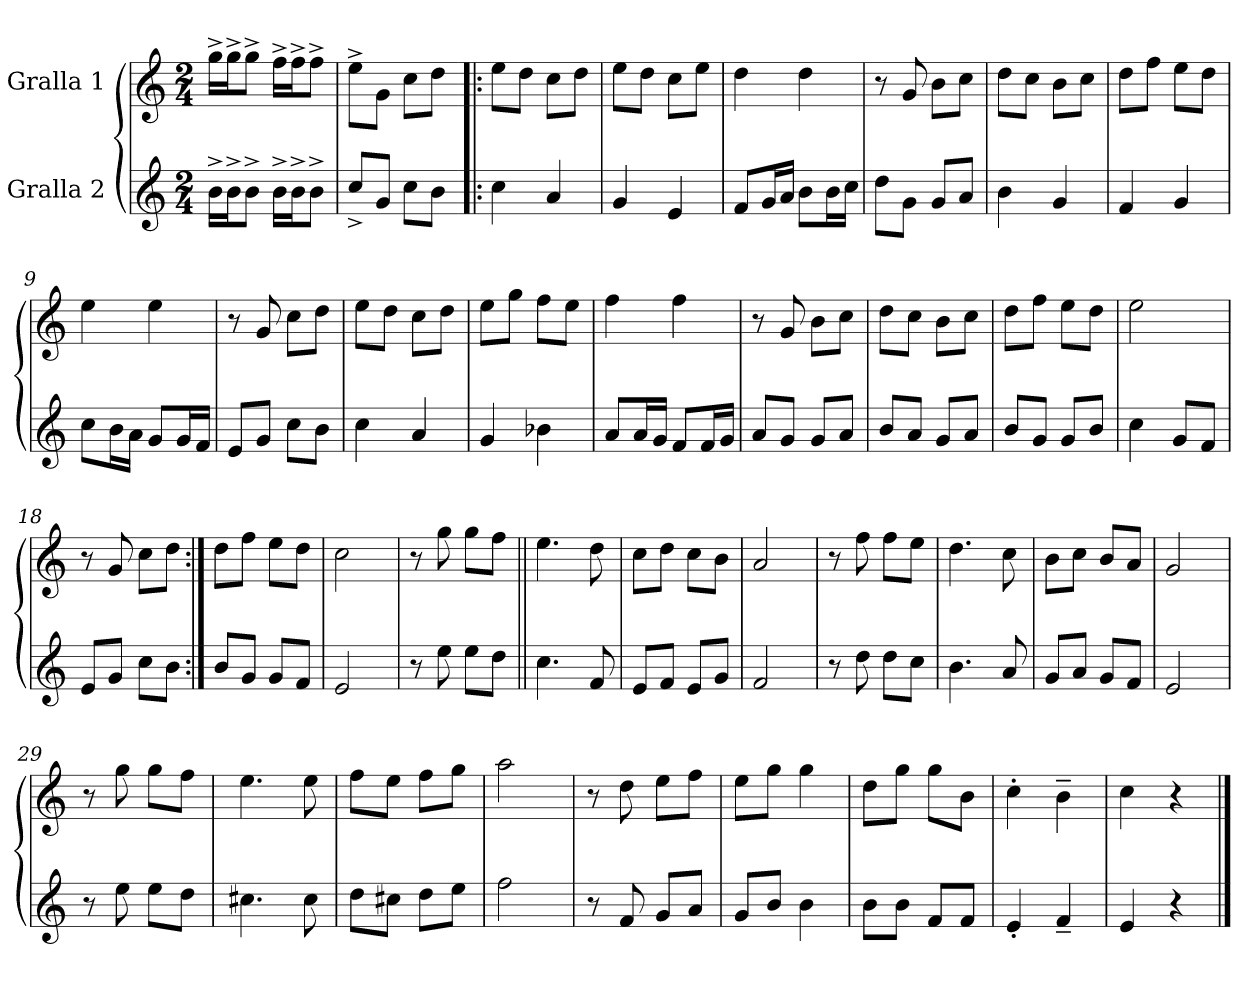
**kern	**kern
*part2	*part1
*staff2	*staff1
*I"Gralla 2	*I"Gralla 1
*clefG2	*clefG2
*k[]	*k[]
*M2/4	*M2/4
*MM120	*MM120
=1	=1
16b^\LL	16gg^\LL
16b^\J	16gg^\J
8b^\J	8gg^\J
16b^\LL	16ff^\LL
16b^\J	16ff^\J
8b^\J	8ff^\J
=2	=2
8cc^/L	8ee^\L
8g/J	8g\J
8cc\L	8cc\L
8b\J	8dd\J
=3!|:	=3!|:
4cc\	8ee\L
.	8dd\J
4a/	8cc\L
.	8dd\J
=4	=4
4g/	8ee\L
.	8dd\J
4e/	8cc\L
.	8ee\J
=5	=5
8f/L	4dd\
16g/L	.
16a/JJ	.
8b\L	4dd\
16b\L	.
16cc\JJ	.
=6	=6
8dd\L	8r
8g\J	8g/
8g/L	8b\L
8a/J	8cc\J
=7	=7
4b\	8dd\L
.	8cc\J
4g/	8b\L
.	8cc\J
=8	=8
4f/	8dd\L
.	8ff\J
4g/	8ee\L
.	8dd\J
!!LO:LB:g=z
=9	=9
8cc\L	4ee\
16b\L	.
16a\JJ	.
8g/L	4ee\
16g/L	.
16f/JJ	.
=10	=10
8e/L	8r
8g/J	8g/
8cc\L	8cc\L
8b\J	8dd\J
=11	=11
4cc\	8ee\L
.	8dd\J
4a/	8cc\L
.	8dd\J
=12	=12
4g/	8ee\L
.	8gg\J
4b-X\	8ff\L
.	8ee\J
=13	=13
8a/L	4ff\
16a/L	.
16g/JJ	.
8f/L	4ff\
16f/L	.
16g/JJ	.
=14	=14
8a/L	8r
8g/J	8g/
8g/L	8b\L
8a/J	8cc\J
=15	=15
8b/L	8dd\L
8a/J	8cc\J
8g/L	8b\L
8a/J	8cc\J
=16	=16
8b/L	8dd\L
8g/J	8ff\J
8g/L	8ee\L
8b/J	8dd\J
=17	=17
4cc\	2ee\
8g/L	.
8f/J	.
=18	=18
8e/L	8r
8g/J	8g/
8cc\L	8cc\L
8b\J	8dd\J
!!LO:LB:g=z
=19:|!	=19:|!
8b/L	8dd\L
8g/J	8ff\J
8g/L	8ee\L
8f/J	8dd\J
=20	=20
2e/	2cc\
=21	=21
8r	8r
8ee\	8gg\
8ee\L	8gg\L
8dd\J	8ff\J
=22||	=22||
4.cc\	4.ee\
8f/	8dd\
=23	=23
8e/L	8cc\L
8f/J	8dd\J
8e/L	8cc\L
8g/J	8b\J
=24	=24
2f/	2a/
=25	=25
8r	8r
8dd\	8ff\
8dd\L	8ff\L
8cc\J	8ee\J
=26	=26
4.b\	4.dd\
8a/	8cc\
=27	=27
8g/L	8b\L
8a/J	8cc\J
8g/L	8b/L
8f/J	8a/J
=28	=28
2e/	2g/
!!LO:LB:g=z
=29	=29
8r	8r
8ee\	8gg\
8ee\L	8gg\L
8dd\J	8ff\J
=30	=30
4.cc#X\	4.ee\
8cc#\	8ee\
=31	=31
8dd\L	8ff\L
8cc#X\J	8ee\J
8dd\L	8ff\L
8ee\J	8gg\J
=32	=32
2ff\	2aa\
=33	=33
8r	8r
8f/	8dd\
8g/L	8ee\L
8a/J	8ff\J
=34	=34
8g/L	8ee\L
8b/J	8gg\J
4b\	4gg\
=35	=35
8b\L	8dd\L
8b\J	8gg\J
8f/L	8gg\L
8f/J	8b\J
=36	=36
4e'/	4cc'\
4f~/	4b~\
=37	=37
4e/	4cc\
4r	4r
==	==
*-	*-
